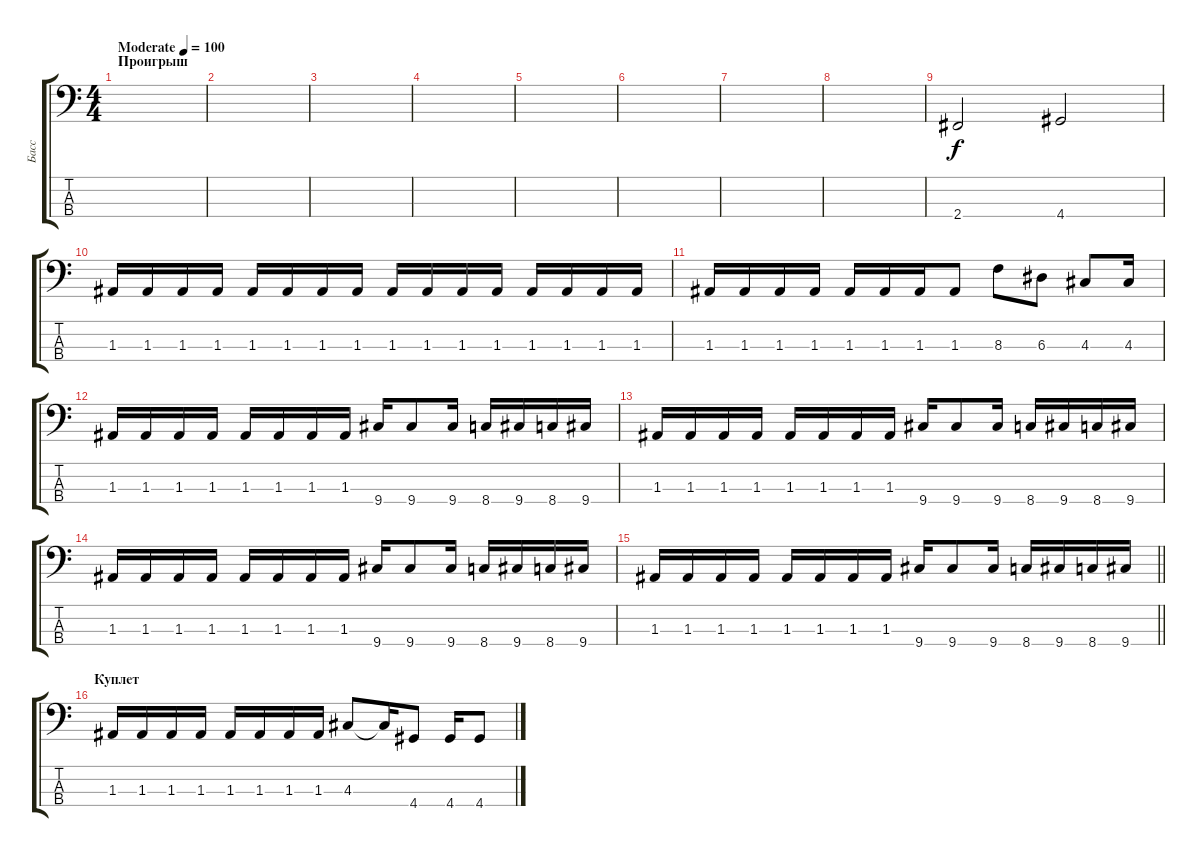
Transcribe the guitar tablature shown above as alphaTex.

\track ("Басс" "Басс") {instrument electricbasspick}
\staff {score tabs}
\tuning (G2 D2 A1 E1) {hide}
\ts (4 4)
\section ("" "Проигрыш")
\tempo (100 "Moderate")
\clef f4
\ks c
|
|
|
|
|
|
|
|
2.4.2 4.4.2 |
1.3.16 1.3.16 1.3.16 1.3.16 1.3.16 1.3.16 1.3.16 1.3.16 1.3.16 1.3.16 1.3.16 1.3.16 1.3.16 1.3.16 1.3.16 1.3.16 |
1.3.16 1.3.16 1.3.16 1.3.16 1.3.16 1.3.16 1.3.16 1.3.8 8.3.8 6.3.8 4.3.8 4.3.16 |
1.3.16 1.3.16 1.3.16 1.3.16 1.3.16 1.3.16 1.3.16 1.3.16 9.4.16 9.4.8 9.4.16 8.4.16 9.4.16 8.4.16 9.4.16 |
1.3.16 1.3.16 1.3.16 1.3.16 1.3.16 1.3.16 1.3.16 1.3.16 9.4.16 9.4.8 9.4.16 8.4.16 9.4.16 8.4.16 9.4.16 |
1.3.16 1.3.16 1.3.16 1.3.16 1.3.16 1.3.16 1.3.16 1.3.16 9.4.16 9.4.8 9.4.16 8.4.16 9.4.16 8.4.16 9.4.16 |
\barLineRight lightlight
1.3.16 1.3.16 1.3.16 1.3.16 1.3.16 1.3.16 1.3.16 1.3.16 9.4.16 9.4.8 9.4.16 8.4.16 9.4.16 8.4.16 9.4.16 |
\section ("" "Куплет")
1.3.16 1.3.16 1.3.16 1.3.16 1.3.16 1.3.16 1.3.16 1.3.16 4.3.8 4.3{t}.16 4.4.8 4.4.16 4.4.8
